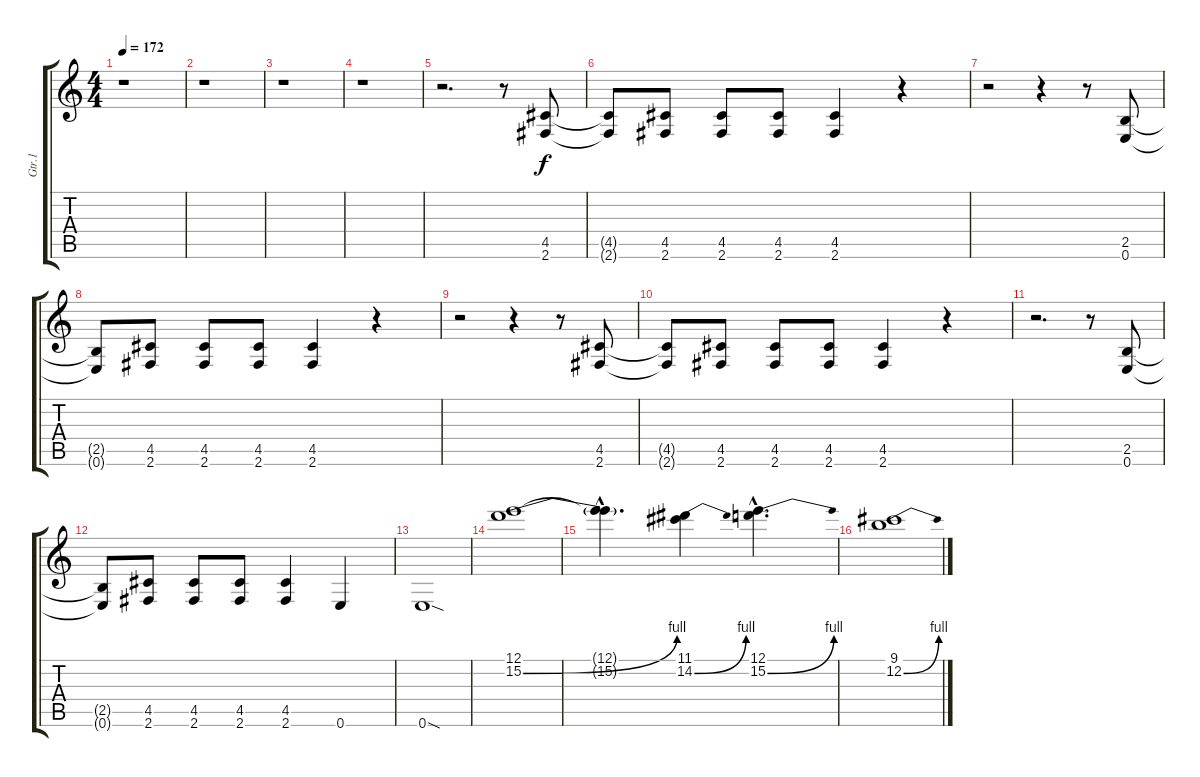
\track ("Gtr.1" "Gtr.1") {instrument distortionguitar}
\staff {score tabs}
\tuning (E4 B3 G3 D3 A2 E2) {hide}
\ts (4 4)
\tempo 172
\clef g2
\ks c
r.1{dy f} |
r.1 |
r.1 |
r.1 |
r.2{d} r.8 (4.5 2.6).8 |
(4.5{t} 2.6{t}).8 (4.5 2.6).8 (4.5 2.6).8 (4.5 2.6).8 (4.5 2.6).4 r.4 |
r.2 r.4 r.8 (2.5 0.6).8 |
(2.5{t} 0.6{t}).8 (4.5 2.6).8 (4.5 2.6).8 (4.5 2.6).8 (4.5 2.6).4 r.4 |
r.2 r.4 r.8 (4.5 2.6).8 |
(4.5{t} 2.6{t}).8 (4.5 2.6).8 (4.5 2.6).8 (4.5 2.6).8 (4.5 2.6).4 r.4 |
r.2{d} r.8 (2.5 0.6).8 |
(2.5{t} 0.6{t}).8 (4.5 2.6).8 (4.5 2.6).8 (4.5 2.6).8 (4.5 2.6).4 0.6.4 |
0.6{sod}.1 |
(12.1 15.2{be (bend 0 0 60 4)}).1 |
(12.1{hac t} 15.2{hac t}).4{d} (11.1 14.2{be (bend 0 0 60 4)}).4 (12.1{hac} 15.2{be (bend 0 0 60 4) hac}).4{d} |
(9.1 12.2{be (bend 0 0 60 4)}).1
